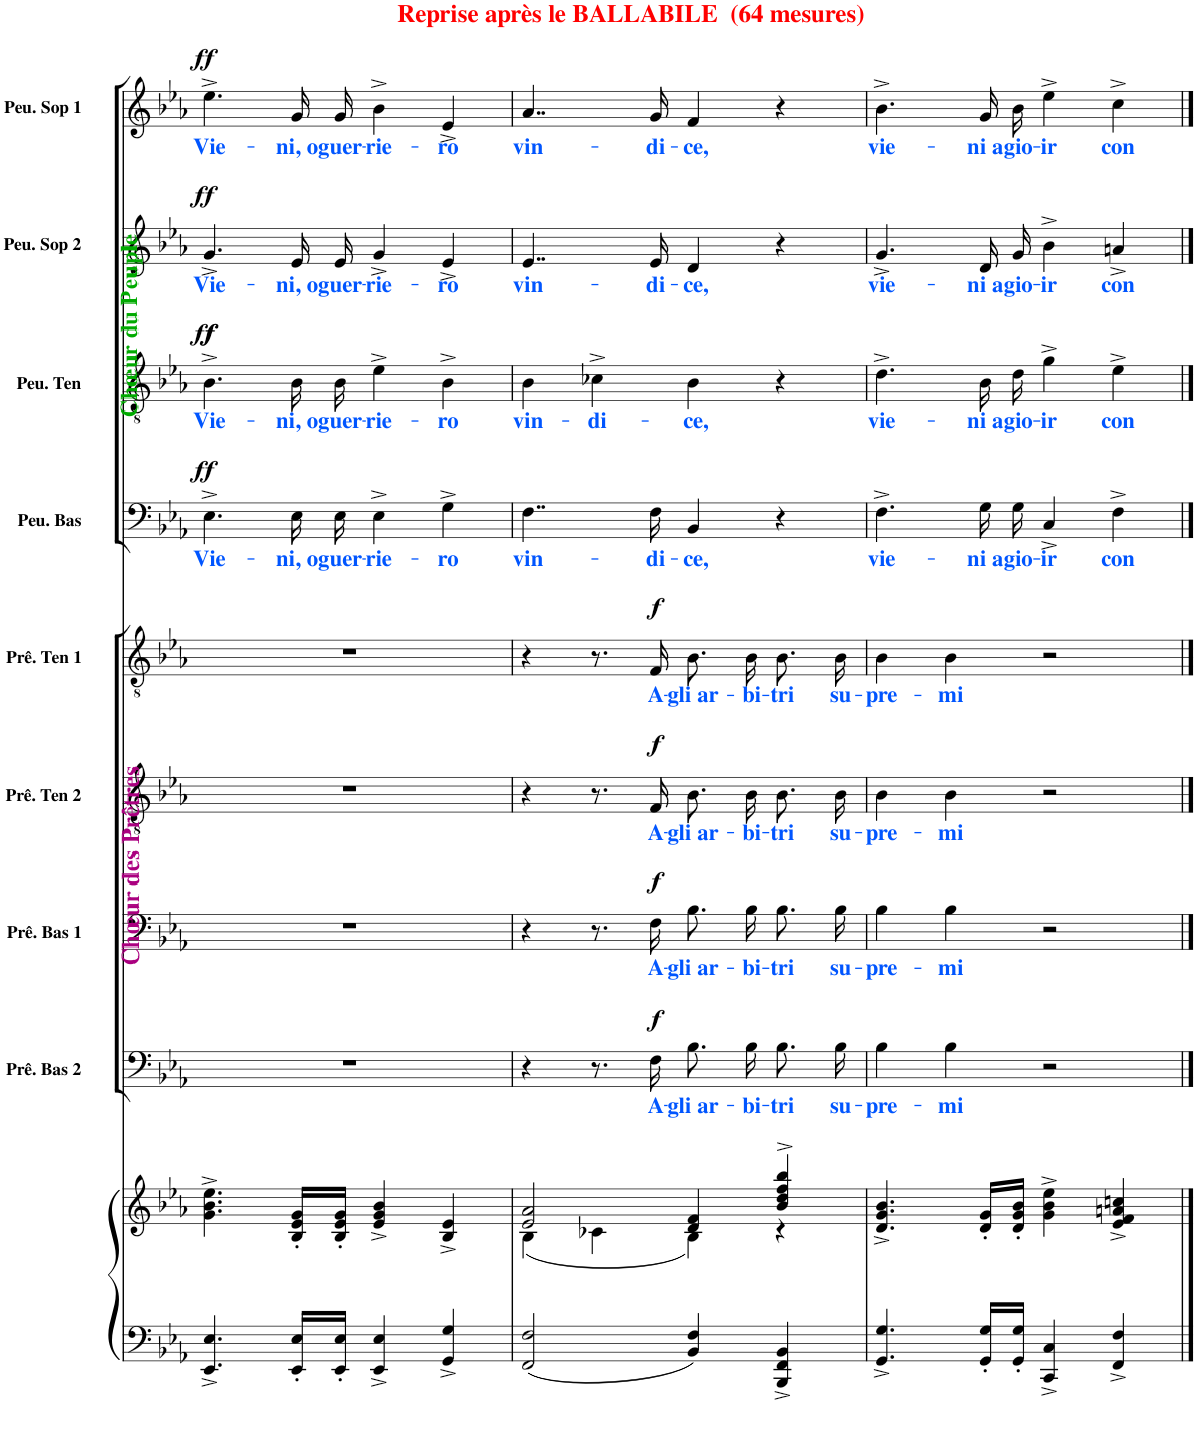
**kern	**kern	**kern	**text	**dynam	**kern	**text	**dynam	**kern	**text	**dynam	**kern	**text	**dynam	**kern	**text	**dynam	**kern	**text	**dynam	**kern	**text	**dynam	**kern	**text	**dynam
*part9	*part9	*part8	*part8	*part8	*part7	*part7	*part7	*part6	*part6	*part6	*part5	*part5	*part5	*part4	*part4	*part4	*part3	*part3	*part3	*part2	*part2	*part2	*part1	*part1	*part1
*staff10	*staff9	*staff8	*staff8	*staff8	*staff7	*staff7	*staff7	*staff6	*staff6	*staff6	*staff5	*staff5	*staff5	*staff4	*staff4	*staff4	*staff3	*staff3	*staff3	*staff2	*staff2	*staff2	*staff1	*staff1	*staff1
*I"Piano	*	*I"Prê. Bas 2	*	*	*I"Prê. Bas 1	*	*	*I"Prê. Ten 2	*	*	*I"Prê. Ten 1	*	*	*I"Peu. Bas	*	*	*I"Peu. Ten	*	*	*I"Peu. Sop 2	*	*	*I"Peu. Sop 1	*	*
*I'Pno	*	*I'Prê. B2	*	*	*I'Prê. B1	*	*	*I'Prê. T2	*	*	*I'Prê. T1	*	*	*I'Peu. Bas	*	*	*I'Peu. Ten	*	*	*I'Peu. S2	*	*	*I'Peu. S1	*	*
!!LO:PB:g=z
*clefF4	*clefG2	*clefF4	*	*	*clefF4	*	*	*clefGv2	*	*	*clefGv2	*	*	*clefF4	*	*	*clefGv2	*	*	*clefG2	*	*	*clefG2	*	*
*k[b-e-a-]	*k[b-e-a-]	*k[b-e-a-]	*	*	*k[b-e-a-]	*	*	*k[b-e-a-]	*	*	*k[b-e-a-]	*	*	*k[b-e-a-]	*	*	*k[b-e-a-]	*	*	*k[b-e-a-]	*	*	*k[b-e-a-]	*	*
*M4/4	*M4/4	*M4/4	*	*	*M4/4	*	*	*M4/4	*	*	*M4/4	*	*	*M4/4	*	*	*M4/4	*	*	*M4/4	*	*	*M4/4	*	*
=135	=135	=135	=135	=135	=135	=135	=135	=135	=135	=135	=135	=135	=135	=135	=135	=135	=135	=135	=135	=135	=135	=135	=135	=135	=135
!	!	!	!	!	!	!	!	!	!	!	!	!	!	!	!	!	!	!	!	!	!	!	!LO:TX:a:B:t=Reprise après le BALLABILE  (64 mesures)	!	!
!	!	!	!	!	!	!	!	!	!	!	!	!	!	!	!LO:LY:b:color=#0055FF	!LO:DY:a	!	!LO:LY:b:color=#0055FF	!LO:DY:a	!	!LO:LY:b:color=#0055FF	!	!	!LO:LY:b:color=#0055FF	!
!	!	!	!	!	!	!	!	!	!	!	!	!	!	!	!	!	!	!	!LO:DY:n=1:a	!	!	!LO:DY:a	!	!	!LO:DY:a
4.EE-/^ 4.E-/^	4.g\^ 4.b-\^ 4.ee-\^	1r	.	.	1r	.	.	1r	.	.	1r	.	.	4.E-^\	Vie-	ff	4.B-^\	Vie-	ff f	4.g^/	Vie-	ff	4.ee-^\	Vie-	ff
!	!	!	!	!	!	!	!	!	!	!	!	!	!	!	!LO:LY:b:color=#0055FF	!	!	!LO:LY:b:color=#0055FF	!	!	!LO:LY:b:color=#0055FF	!	!	!LO:LY:b:color=#0055FF	!
16EE-/' 16E-/'LL	16B-/' 16e-/' 16g/'LL	.	.	.	.	.	.	.	.	.	.	.	.	16E-\LL	ni, o	.	16B-\LL	ni, o	.	16e-/LL	ni, o	.	16g/LL	ni, o	.
!	!	!	!	!	!	!	!	!	!	!	!	!	!	!	!LO:LY:b:color=#0055FF	!	!	!LO:LY:b:color=#0055FF	!	!	!LO:LY:b:color=#0055FF	!	!	!LO:LY:b:color=#0055FF	!
16EE-/' 16E-/'JJ	16B-/' 16e-/' 16g/'JJ	.	.	.	.	.	.	.	.	.	.	.	.	16E-\JJ	guer-	.	16B-\JJ	guer-	.	16e-/JJ	guer-	.	16g/JJ	guer-	.
!	!	!	!	!	!	!	!	!	!	!	!	!	!	!	!LO:LY:b:color=#0055FF	!	!	!LO:LY:b:color=#0055FF	!	!	!LO:LY:b:color=#0055FF	!	!	!LO:LY:b:color=#0055FF	!
4EE-/^ 4E-/^	4e-/^ 4g/^ 4b-/^	.	.	.	.	.	.	.	.	.	.	.	.	4E-^\	-rie-	.	4e-^\	-rie-	.	4g^/	-rie-	.	4b-^\	-rie-	.
!	!	!	!	!	!	!	!	!	!	!	!	!	!	!	!LO:LY:b:color=#0055FF	!	!	!LO:LY:b:color=#0055FF	!	!	!LO:LY:b:color=#0055FF	!	!	!LO:LY:b:color=#0055FF	!
4GG/^ 4G/^	4B-/^ 4e-/^	.	.	.	.	.	.	.	.	.	.	.	.	4G^\	-ro	.	4B-^\	-ro	.	4e-^/	-ro	.	4e-^/	-ro	.
=136	=136	=136	=136	=136	=136	=136	=136	=136	=136	=136	=136	=136	=136	=136	=136	=136	=136	=136	=136	=136	=136	=136	=136	=136	=136
*	*^	*	*	*	*	*	*	*	*	*	*	*	*	*	*	*	*	*	*	*	*	*	*	*	*
!	!	!	!	!	!	!	!	!	!	!	!	!	!	!	!	!LO:LY:b:color=#0055FF	!	!	!LO:LY:b:color=#0055FF	!	!	!LO:LY:b:color=#0055FF	!	!	!LO:LY:b:color=#0055FF	!
2FF/ 2F/	2e-/ 2a-/	(4B-\	4r	.	.	4r	.	.	4r	.	.	4r	.	.	4..F\	vin-	.	4B-\	vin-	.	4..e-/	vin-	.	4..a-/	vin-	.
!	!	!	!	!	!	!	!	!	!	!	!	!	!	!	!	!	!	!	!LO:LY:b:color=#0055FF	!	!	!	!	!	!	!
.	.	4c-X\	8.r	.	.	8.r	.	.	8.r	.	.	8.r	.	.	.	.	.	4c-X^\	-di-	.	.	.	.	.	.	.
!	!	!	!	!LO:LY:b:color=#0055FF	!LO:DY:a	!	!LO:LY:b:color=#0055FF	!LO:DY:a	!	!LO:LY:b:color=#0055FF	!LO:DY:a	!	!LO:LY:b:color=#0055FF	!LO:DY:a	!	!LO:LY:b:color=#0055FF	!	!	!	!	!	!LO:LY:b:color=#0055FF	!	!	!LO:LY:b:color=#0055FF	!
.	.	.	16F\	A-	f	16F\	A-	f	16F/	A-	f	16F/	A-	f	16F\	-di-	.	.	.	.	16e-/	-di-	.	16g/	-di-	.
!	!	!	!	!LO:LY:b:color=#0055FF	!	!	!LO:LY:b:color=#0055FF	!	!	!LO:LY:b:color=#0055FF	!	!	!LO:LY:b:color=#0055FF	!	!	!LO:LY:b:color=#0055FF	!	!	!LO:LY:b:color=#0055FF	!	!	!LO:LY:b:color=#0055FF	!	!	!LO:LY:b:color=#0055FF	!
4BB-/ 4F/	4d/ 4f/	4B-\)	8.B-\L	gli ar-	.	8.B-\L	gli ar-	.	8.B-\L	gli ar-	.	8.B-\L	gli ar-	.	4BB-/	-ce,	.	4B-\	-ce,	.	4d/	-ce,	.	4f/	-ce,	.
!	!	!	!	!LO:LY:b:color=#0055FF	!	!	!LO:LY:b:color=#0055FF	!	!	!LO:LY:b:color=#0055FF	!	!	!LO:LY:b:color=#0055FF	!	!	!	!	!	!	!	!	!	!	!	!	!
.	.	.	16B-\Jk	-bi-	.	16B-\Jk	-bi-	.	16B-\Jk	-bi-	.	16B-\Jk	-bi-	.	.	.	.	.	.	.	.	.	.	.	.	.
!	!	!	!	!LO:LY:b:color=#0055FF	!	!	!LO:LY:b:color=#0055FF	!	!	!LO:LY:b:color=#0055FF	!	!	!LO:LY:b:color=#0055FF	!	!	!	!	!	!	!	!	!	!	!	!	!
4BBB-/^ 4FF/^ 4BB-/^	4b-/^ 4dd/^ 4ff/^ 4bb-/^	4r	8.B-\L	-tri	.	8.B-\L	-tri	.	8.B-\L	-tri	.	8.B-\L	-tri	.	4r	.	.	4r	.	.	4r	.	.	4r	.	.
!	!	!	!	!LO:LY:b:color=#0055FF	!	!	!LO:LY:b:color=#0055FF	!	!	!LO:LY:b:color=#0055FF	!	!	!LO:LY:b:color=#0055FF	!	!	!	!	!	!	!	!	!	!	!	!	!
.	.	.	16B-\Jk	su-	.	16B-\Jk	su-	.	16B-\Jk	su-	.	16B-\Jk	su-	.	.	.	.	.	.	.	.	.	.	.	.	.
*	*v	*v	*	*	*	*	*	*	*	*	*	*	*	*	*	*	*	*	*	*	*	*	*	*	*	*
=137	=137	=137	=137	=137	=137	=137	=137	=137	=137	=137	=137	=137	=137	=137	=137	=137	=137	=137	=137	=137	=137	=137	=137	=137	=137
!	!	!	!LO:LY:b:color=#0055FF	!	!	!LO:LY:b:color=#0055FF	!	!	!LO:LY:b:color=#0055FF	!	!	!LO:LY:b:color=#0055FF	!	!	!LO:LY:b:color=#0055FF	!	!	!LO:LY:b:color=#0055FF	!	!	!LO:LY:b:color=#0055FF	!	!	!LO:LY:b:color=#0055FF	!
4.GG/^ 4.G/^	4.d/^ 4.g/^ 4.b-/^	4B-\	-pre-	.	4B-\	-pre-	.	4B-\	-pre-	.	4B-\	-pre-	.	4.F^\	vie-	.	4.d^\	vie-	.	4.g^/	vie-	.	4.b-^\	vie-	.
!	!	!	!LO:LY:b:color=#0055FF	!	!	!LO:LY:b:color=#0055FF	!	!	!LO:LY:b:color=#0055FF	!	!	!LO:LY:b:color=#0055FF	!	!	!	!	!	!	!	!	!	!	!	!	!
.	.	4B-\	-mi	.	4B-\	-mi	.	4B-\	-mi	.	4B-\	-mi	.	.	.	.	.	.	.	.	.	.	.	.	.
!	!	!	!	!	!	!	!	!	!	!	!	!	!	!	!LO:LY:b:color=#0055FF	!	!	!LO:LY:b:color=#0055FF	!	!	!LO:LY:b:color=#0055FF	!	!	!LO:LY:b:color=#0055FF	!
16GG/' 16G/'LL	16d/' 16g/'LL	.	.	.	.	.	.	.	.	.	.	.	.	16G\LL	ni a	.	16B-\LL	ni a	.	16d/LL	ni a	.	16g/LL	ni a	.
!	!	!	!	!	!	!	!	!	!	!	!	!	!	!	!LO:LY:b:color=#0055FF	!	!	!LO:LY:b:color=#0055FF	!	!	!LO:LY:b:color=#0055FF	!	!	!LO:LY:b:color=#0055FF	!
16GG/' 16G/'JJ	16d/' 16g/' 16b-/'JJ	.	.	.	.	.	.	.	.	.	.	.	.	16G\JJ	gio-	.	16d\JJ	gio-	.	16g/JJ	gio-	.	16b-/JJ	gio-	.
!	!	!	!	!	!	!	!	!	!	!	!	!	!	!	!LO:LY:b:color=#0055FF	!	!	!LO:LY:b:color=#0055FF	!	!	!LO:LY:b:color=#0055FF	!	!	!LO:LY:b:color=#0055FF	!
4CC/^ 4C/^	4g\^ 4b-\^ 4ee-\^	2r	.	.	2r	.	.	2r	.	.	2r	.	.	4C^/	-ir	.	4g^\	-ir	.	4b-^\	-ir	.	4ee-^\	-ir	.
!	!	!	!	!	!	!	!	!	!	!	!	!	!	!	!LO:LY:b:color=#0055FF	!	!	!LO:LY:b:color=#0055FF	!	!	!LO:LY:b:color=#0055FF	!	!	!LO:LY:b:color=#0055FF	!
4FF/^ 4F/^	4e-/^ 4f/^ 4an/^ 4ccn/^	.	.	.	.	.	.	.	.	.	.	.	.	4F^\	con	.	4e-^\	con	.	4an^/	con	.	4cc^\	con	.
==	==	==	==	==	==	==	==	==	==	==	==	==	==	==	==	==	==	==	==	==	==	==	==	==	==
*-	*-	*-	*-	*-	*-	*-	*-	*-	*-	*-	*-	*-	*-	*-	*-	*-	*-	*-	*-	*-	*-	*-	*-	*-	*-
